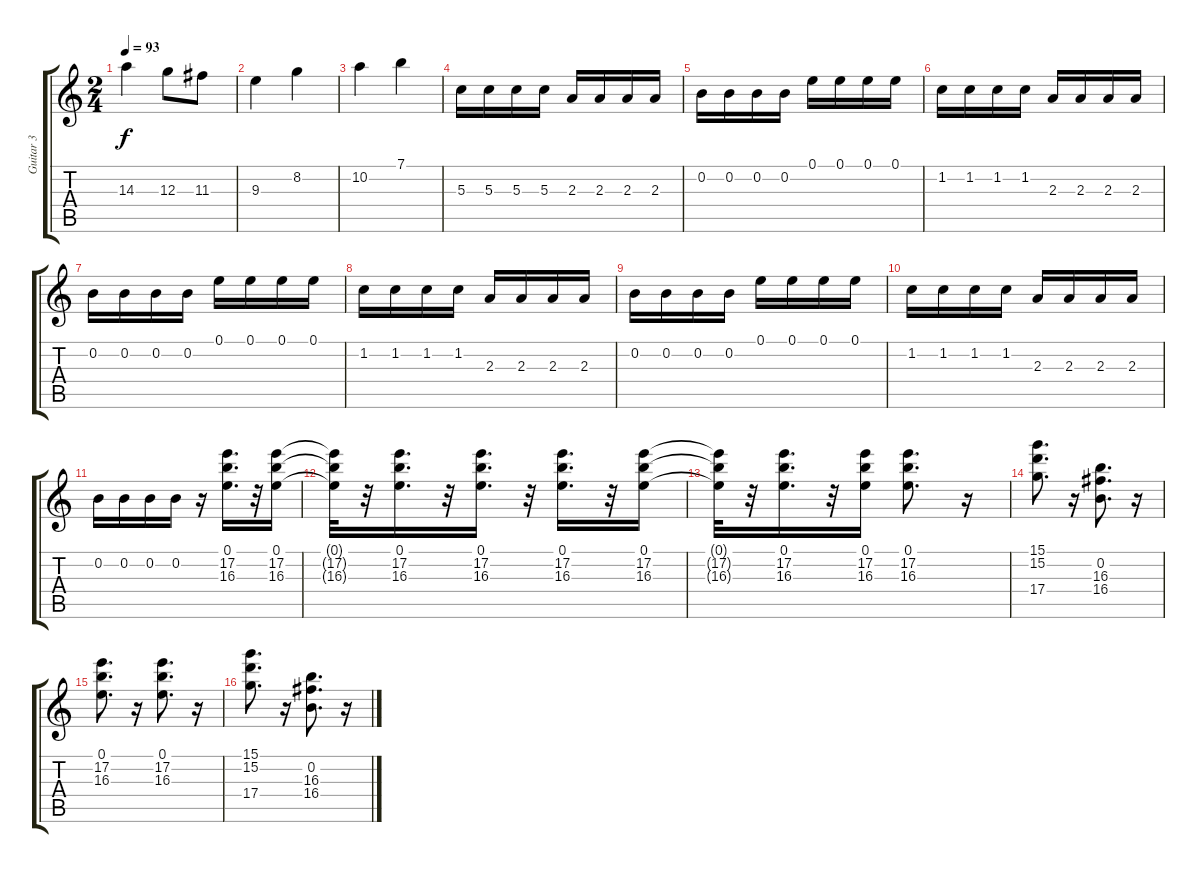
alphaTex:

\track ("Guitar 3" "Guitar 3") {instrument distortionguitar}
\staff {score tabs}
\tuning (E4 B3 G3 D3 A2 E2) {hide}
\ts (2 4)
\tempo 93
\clef g2
\ks c
14.3.4{dy f} 12.3.8 11.3.8 |
9.3.4 8.2.4 |
10.2.4 7.1.4 |
5.3.16 5.3.16 5.3.16 5.3.16 2.3.16 2.3.16 2.3.16 2.3.16 |
0.2.16 0.2.16 0.2.16 0.2.16 0.1.16 0.1.16 0.1.16 0.1.16 |
1.2.16 1.2.16 1.2.16 1.2.16 2.3.16 2.3.16 2.3.16 2.3.16 |
0.2.16 0.2.16 0.2.16 0.2.16 0.1.16 0.1.16 0.1.16 0.1.16 |
1.2.16 1.2.16 1.2.16 1.2.16 2.3.16 2.3.16 2.3.16 2.3.16 |
0.2.16 0.2.16 0.2.16 0.2.16 0.1.16 0.1.16 0.1.16 0.1.16 |
1.2.16 1.2.16 1.2.16 1.2.16 2.3.16 2.3.16 2.3.16 2.3.16 |
0.2.16 0.2.16 0.2.16 0.2.16 r.16 (0.1 17.2 16.3).16{d} r.32 (0.1 17.2 16.3).16 |
(0.1{t} 17.2{t} 16.3{t}).32 r.32 (0.1 17.2 16.3).16{d} r.32 (0.1 17.2 16.3).16{d} r.32 (0.1 17.2 16.3).16{d} r.32 (0.1 17.2 16.3).16 |
(0.1{t} 17.2{t} 16.3{t}).32 r.32 (0.1 17.2 16.3).16{d} r.32 (0.1 17.2 16.3).16 (0.1 17.2 16.3).8{d} r.16 |
(15.1 15.2 17.4).8{d} r.16 (0.2 16.3 16.4).8{d} r.16 |
(0.1 17.2 16.3).8{d} r.16 (0.1 17.2 16.3).8{d} r.16 |
(15.1 15.2 17.4).8{d} r.16 (0.2 16.3 16.4).8{d} r.16
